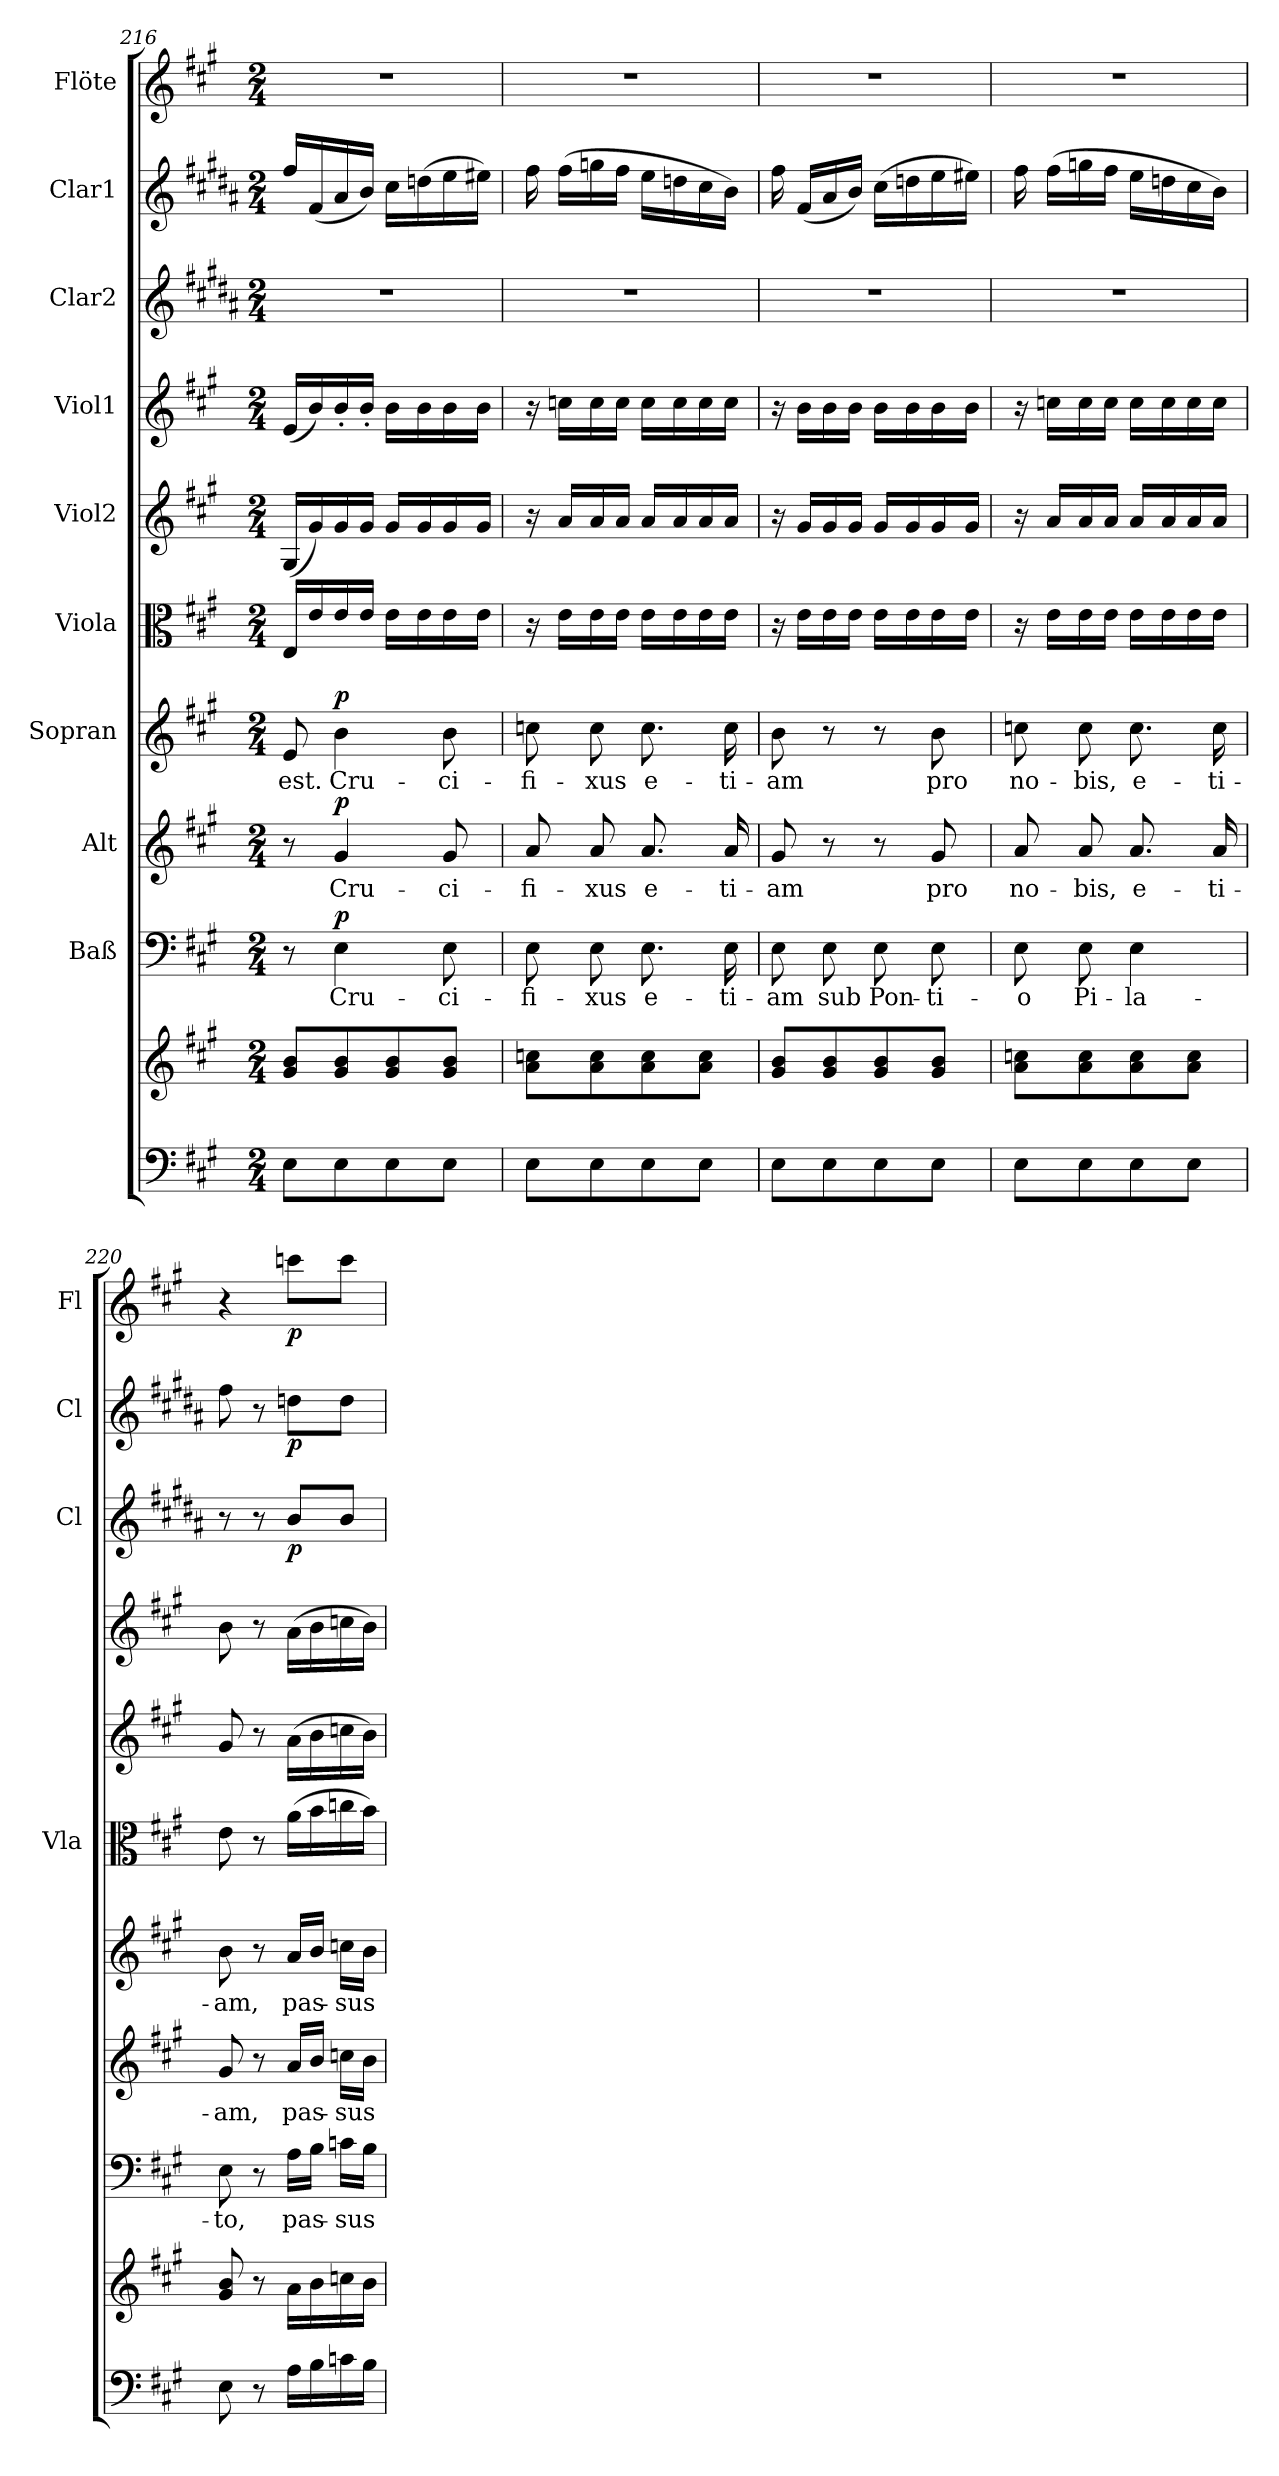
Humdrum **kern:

**kern	**kern	**kern	**text	**dynam	**kern	**text	**dynam	**kern	**text	**dynam	**kern	**kern	**kern	**kern	**dynam	**kern	**dynam	**kern	**dynam
*part10	*part10	*part9	*part9	*part9	*part8	*part8	*part8	*part7	*part7	*part7	*part6	*part5	*part4	*part3	*part3	*part2	*part2	*part1	*part1
*staff11	*staff10	*staff9	*staff9	*staff9	*staff8	*staff8	*staff8	*staff7	*staff7	*staff7	*staff6	*staff5	*staff4	*staff3	*staff3	*staff2	*staff2	*staff1	*staff1
*	*	*I"Baß	*	*	*I"Alt	*	*	*I"Sopran	*	*	*I"Viola	*I"Viol2	*I"Viol1	*I"Clar2	*	*I"Clar1	*	*I"Flöte	*
*	*	*	*	*	*	*	*	*	*	*	*I'Vla	*	*	*I'Cl	*	*I'Cl	*	*I'Fl	*
*clefF4	*clefG2	*clefF4	*	*	*clefG2	*	*	*clefG2	*	*	*clefC3	*clefG2	*clefG2	*clefG2	*	*clefG2	*	*clefG2	*
*	*	*	*	*	*	*	*	*	*	*	*	*	*	*ITrd1c2	*	*ITrd1c2	*	*	*
*k[f#c#g#]	*k[f#c#g#]	*k[f#c#g#]	*	*	*k[f#c#g#]	*	*	*k[f#c#g#]	*	*	*k[f#c#g#]	*k[f#c#g#]	*k[f#c#g#]	*k[f#c#g#]	*	*k[f#c#g#]	*	*k[f#c#g#]	*
*A:	*A:	*A:	*	*	*A:	*	*	*A:	*	*	*A:	*A:	*A:	*A:	*	*A:	*	*A:	*
*M2/4	*M2/4	*M2/4	*	*	*M2/4	*	*	*M2/4	*	*	*M2/4	*M2/4	*M2/4	*M2/4	*	*M2/4	*	*M2/4	*
=216	=216	=216	=216	=216	=216	=216	=216	=216	=216	=216	=216	=216	=216	=216	=216	=216	=216	=216	=216
!	!	!	!	!	!	!	!	!	!LO:LY:b	!	!	!	!	!	!	!	!	!	!
8E\L	8g#/ 8b/L	8r	.	.	8r	.	.	8e/	est.	.	16E/LL	(<16G#/LL	(<16e/LL	2r	.	16ee/LL	.	2r	.
.	.	.	.	.	.	.	.	.	.	.	16e/	16g#/)	16b/)	.	.	(<16e/	.	.	.
!	!	!	!LO:LY:b	!LO:DY:a	!	!LO:LY:b	!LO:DY:a	!	!LO:LY:b	!LO:DY:a	!	!	!	!	!	!	!	!	!
8E\	8g#/ 8b/	4E\	Cru-	p	4g#/	Cru-	p	4b\	Cru-	p	16e/	16g#/	16b'</	.	.	16g#/	.	.	.
.	.	.	.	.	.	.	.	.	.	.	16e/JJ	16g#/JJ	16b'</JJ	.	.	16a/JJ)	.	.	.
8E\	8g#/ 8b/	.	.	.	.	.	.	.	.	.	16e\LL	16g#/LL	16b\LL	.	.	16b\LL	.	.	.
.	.	.	.	.	.	.	.	.	.	.	16e\	16g#/	16b\	.	.	(>16ccn\	.	.	.
!	!	!	!LO:LY:b	!	!	!LO:LY:b	!	!	!LO:LY:b	!	!	!	!	!	!	!	!	!	!
8E\J	8g#/ 8b/J	8E\	-ci-	.	8g#/	-ci-	.	8b\	-ci-	.	16e\	16g#/	16b\	.	.	16dd\	.	.	.
.	.	.	.	.	.	.	.	.	.	.	16e\JJ	16g#/JJ	16b\JJ	.	.	16dd#X\JJ)	.	.	.
!!LO:PB:g=z
=217	=217	=217	=217	=217	=217	=217	=217	=217	=217	=217	=217	=217	=217	=217	=217	=217	=217	=217	=217
!	!	!	!LO:LY:b	!	!	!LO:LY:b	!	!	!LO:LY:b	!	!	!	!	!	!	!	!	!	!
8E\L	8a\ 8ccn\L	8E\	-fi-	.	8a/	-fi-	.	8ccn\	-fi-	.	16r	16r	16r	2r	.	16ee\	.	2r	.
.	.	.	.	.	.	.	.	.	.	.	16e\LL	16a/LL	16ccn\LL	.	.	(>16ee\LL	.	.	.
!	!	!	!LO:LY:b	!	!	!LO:LY:b	!	!	!LO:LY:b	!	!	!	!	!	!	!	!	!	!
8E\	8a\ 8cc\	8E\	-xus	.	8a/	-xus	.	8cc\	-xus	.	16e\	16a/	16cc\	.	.	16ffn\	.	.	.
.	.	.	.	.	.	.	.	.	.	.	16e\JJ	16a/JJ	16cc\JJ	.	.	16ee\JJ	.	.	.
!	!	!	!LO:LY:b	!	!	!LO:LY:b	!	!	!LO:LY:b	!	!	!	!	!	!	!	!	!	!
8E\	8a\ 8cc\	8.E\	e-	.	8.a/	e-	.	8.cc\	e-	.	16e\LL	16a/LL	16cc\LL	.	.	16dd\LL	.	.	.
.	.	.	.	.	.	.	.	.	.	.	16e\	16a/	16cc\	.	.	16ccn\	.	.	.
8E\J	8a\ 8cc\J	.	.	.	.	.	.	.	.	.	16e\	16a/	16cc\	.	.	16b\	.	.	.
!	!	!	!LO:LY:b	!	!	!LO:LY:b	!	!	!LO:LY:b	!	!	!	!	!	!	!	!	!	!
.	.	16E\	-ti-	.	16a/	-ti-	.	16cc\	-ti-	.	16e\JJ	16a/JJ	16cc\JJ	.	.	16a\JJ)	.	.	.
=218	=218	=218	=218	=218	=218	=218	=218	=218	=218	=218	=218	=218	=218	=218	=218	=218	=218	=218	=218
!	!	!	!LO:LY:b	!	!	!LO:LY:b	!	!	!LO:LY:b	!	!	!	!	!	!	!	!	!	!
8E\L	8g#/ 8b/L	8E\	-am	.	8g#/	-am	.	8b\	-am	.	16r	16r	16r	2r	.	16ee\	.	2r	.
.	.	.	.	.	.	.	.	.	.	.	16e\LL	16g#/LL	16b\LL	.	.	(<16e/LL	.	.	.
!	!	!	!LO:LY:b	!	!	!	!	!	!	!	!	!	!	!	!	!	!	!	!
8E\	8g#/ 8b/	8E\	sub	.	8r	.	.	8r	.	.	16e\	16g#/	16b\	.	.	16g#/	.	.	.
.	.	.	.	.	.	.	.	.	.	.	16e\JJ	16g#/JJ	16b\JJ	.	.	16a/JJ)	.	.	.
!	!	!	!LO:LY:b	!	!	!	!	!	!	!	!	!	!	!	!	!	!	!	!
8E\	8g#/ 8b/	8E\	Pon-	.	8r	.	.	8r	.	.	16e\LL	16g#/LL	16b\LL	.	.	(>16b\LL	.	.	.
.	.	.	.	.	.	.	.	.	.	.	16e\	16g#/	16b\	.	.	16ccn\	.	.	.
!	!	!	!LO:LY:b	!	!	!LO:LY:b	!	!	!LO:LY:b	!	!	!	!	!	!	!	!	!	!
8E\J	8g#/ 8b/J	8E\	-ti-	.	8g#/	pro	.	8b\	pro	.	16e\	16g#/	16b\	.	.	16dd\	.	.	.
.	.	.	.	.	.	.	.	.	.	.	16e\JJ	16g#/JJ	16b\JJ	.	.	16dd#X\JJ)	.	.	.
=219	=219	=219	=219	=219	=219	=219	=219	=219	=219	=219	=219	=219	=219	=219	=219	=219	=219	=219	=219
!	!	!	!LO:LY:b	!	!	!LO:LY:b	!	!	!LO:LY:b	!	!	!	!	!	!	!	!	!	!
8E\L	8a\ 8ccn\L	8E\	-o	.	8a/	no-	.	8ccn\	no-	.	16r	16r	16r	2r	.	16ee\	.	2r	.
.	.	.	.	.	.	.	.	.	.	.	16e\LL	16a/LL	16ccn\LL	.	.	(>16ee\LL	.	.	.
!	!	!	!LO:LY:b	!	!	!LO:LY:b	!	!	!LO:LY:b	!	!	!	!	!	!	!	!	!	!
8E\	8a\ 8cc\	8E\	Pi-	.	8a/	-bis,	.	8cc\	-bis,	.	16e\	16a/	16cc\	.	.	16ffn\	.	.	.
.	.	.	.	.	.	.	.	.	.	.	16e\JJ	16a/JJ	16cc\JJ	.	.	16ee\JJ	.	.	.
!	!	!	!LO:LY:b	!	!	!LO:LY:b	!	!	!LO:LY:b	!	!	!	!	!	!	!	!	!	!
8E\	8a\ 8cc\	4E\	-la-	.	8.a/	e-	.	8.cc\	e-	.	16e\LL	16a/LL	16cc\LL	.	.	16dd\LL	.	.	.
.	.	.	.	.	.	.	.	.	.	.	16e\	16a/	16cc\	.	.	16ccn\	.	.	.
8E\J	8a\ 8cc\J	.	.	.	.	.	.	.	.	.	16e\	16a/	16cc\	.	.	16b\	.	.	.
!	!	!	!	!	!	!LO:LY:b	!	!	!LO:LY:b	!	!	!	!	!	!	!	!	!	!
.	.	.	.	.	16a/	-ti-	.	16cc\	-ti-	.	16e\JJ	16a/JJ	16cc\JJ	.	.	16a\JJ)	.	.	.
=220	=220	=220	=220	=220	=220	=220	=220	=220	=220	=220	=220	=220	=220	=220	=220	=220	=220	=220	=220
!	!	!	!LO:LY:b	!	!	!LO:LY:b	!	!	!LO:LY:b	!	!	!	!	!	!	!	!	!	!
8E\	8g#/ 8b/	8E\	-to,	.	8g#/	-am,	.	8b\	-am,	.	8e\	8g#/	8b\	8r	.	8ee\	.	4r	.
8r	8r	8r	.	.	8r	.	.	8r	.	.	8r	8r	8r	8r	.	8r	.	.	.
!	!	!	!LO:LY:b	!	!	!LO:LY:b	!	!	!LO:LY:b	!	!	!	!	!	!LO:DY:b	!	!LO:DY:b	!	!LO:DY:b
16A\LL	16a\LL	16A\LL	pas-	.	16a/LL	pas-	.	16a/LL	pas-	.	(>16a\LL	(>16a\LL	(>16a\LL	8a/L	p	8ccn\L	p	8cccn\L	p
16B\	16b\	16B\JJ	.	.	16b/JJ	.	.	16b/JJ	.	.	16b\	16b\	16b\	.	.	.	.	.	.
!	!	!	!LO:LY:b	!	!	!LO:LY:b	!	!	!LO:LY:b	!	!	!	!	!	!	!	!	!	!
16cn\	16ccn\	16cn\LL	-sus	.	16ccn\LL	-sus	.	16ccn\LL	-sus	.	16ccn\	16ccn\	16ccn\	8a/J	.	8cc\J	.	8ccc\J	.
16B\JJ	16b\JJ	16B\JJ	.	.	16b\JJ	.	.	16b\JJ	.	.	16b\JJ)	16b\JJ)	16b\JJ)	.	.	.	.	.	.
=	=	=	=	=	=	=	=	=	=	=	=	=	=	=	=	=	=	=	=
*-	*-	*-	*-	*-	*-	*-	*-	*-	*-	*-	*-	*-	*-	*-	*-	*-	*-	*-	*-
